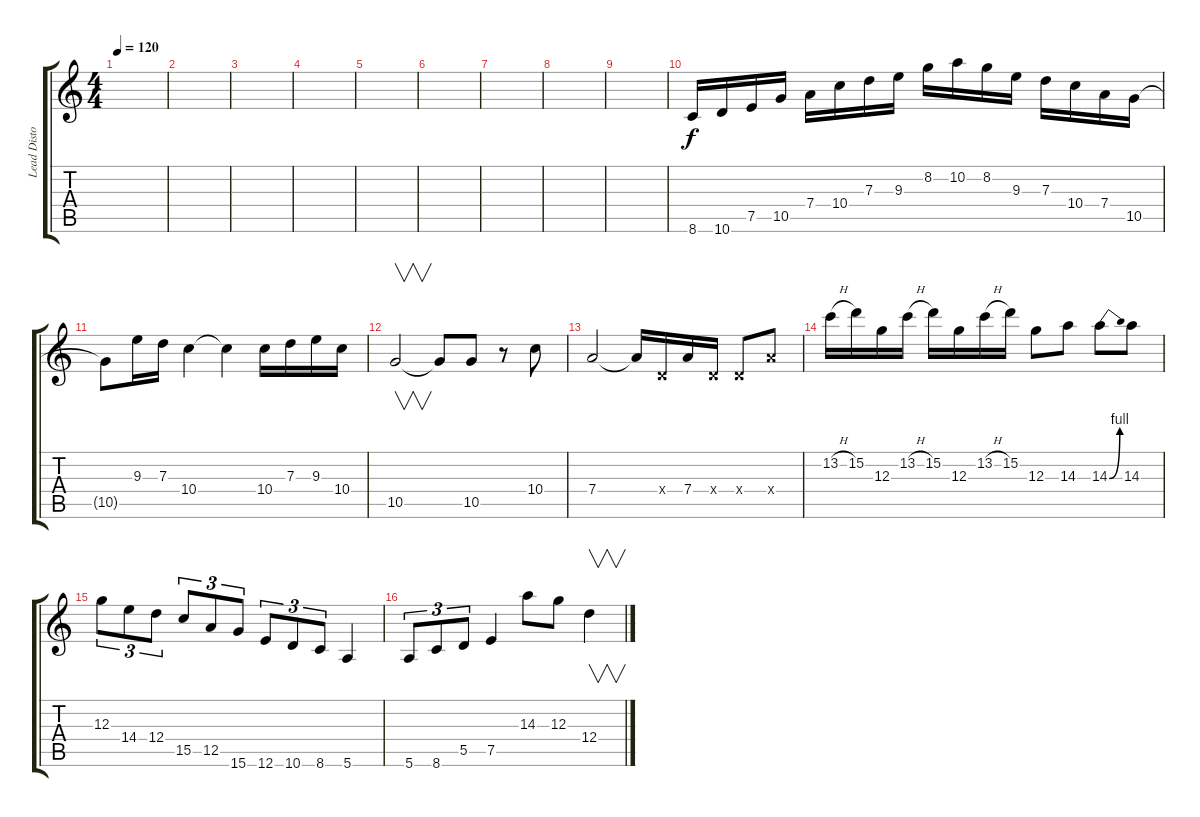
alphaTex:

\track ("Lead Distortion" "Lead Disto") {instrument distortionguitar}
\staff {score tabs}
\tuning (E4 B3 G3 D3 A2 E2) {hide}
\ts (4 4)
\tempo 120
\clef g2
\ks c
|
|
|
|
|
|
|
|
|
8.6.16 10.6.16 7.5.16 10.5.16 7.4.16 10.4.16 7.3.16 9.3.16 8.2.16 10.2.16 8.2.16 9.3.16 7.3.16 10.4.16 7.4.16 10.5.16 |
10.5{t}.8 9.3.16 7.3.16 10.4.4 10.4{t}.4 10.4.16 7.3.16 9.3.16 10.4.16 |
10.5.2{v} 10.5{t}.8 10.5.8 r.8 10.4.8 |
7.4.2 7.4{t}.16 0.4{x}.16 7.4.16 0.4{x}.16 0.4{x}.8 7.4{x}.8 |
13.2{h}.16 15.2.16 12.3.16 13.2{h}.16 15.2.16 12.3.16 13.2{h}.16 15.2.16 12.3.8 14.3.8 14.3{be (bend 0 0 60 4)}.8 14.3.8 |
12.3.8{tu (3 2)} 14.4.8{tu (3 2)} 12.4.8{tu (3 2)} 15.5.8{tu (3 2)} 12.5.8{tu (3 2)} 15.6.8{tu (3 2)} 12.6.8{tu (3 2)} 10.6.8{tu (3 2)} 8.6.8{tu (3 2)} 5.6.4 |
5.6.8{tu (3 2)} 8.6.8{tu (3 2)} 5.5.8{tu (3 2)} 7.5.4 14.3.8 12.3.8 12.4.4{v}
